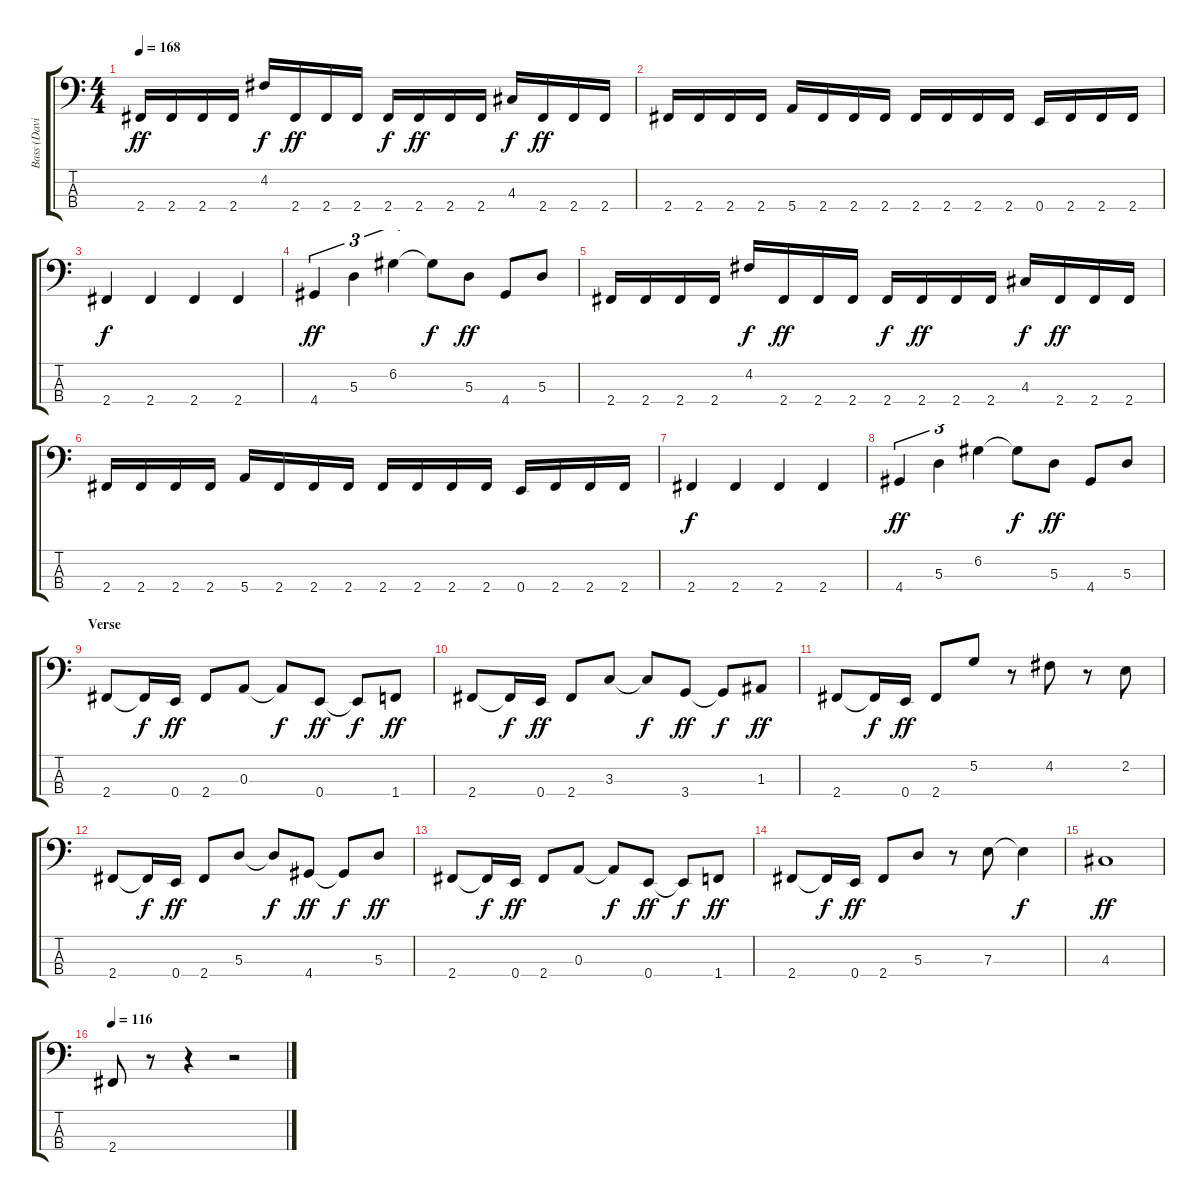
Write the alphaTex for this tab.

\track ("Bass (David Ellefson)" "Bass (Davi") {instrument electricbasspick}
\staff {score tabs}
\tuning (G2 D2 A1 E1) {hide}
\ts (4 4)
\tempo 168
\clef f4
\ks c
2.4.16{dy ff} 2.4.16 2.4.16 2.4.16 4.2.16{dy f} 2.4.16{dy ff} 2.4.16 2.4.16 2.4.16{dy f} 2.4.16{dy ff} 2.4.16 2.4.16 4.3.16{dy f} 2.4.16{dy ff} 2.4.16 2.4.16 |
2.4.16 2.4.16 2.4.16 2.4.16 5.4.16 2.4.16 2.4.16 2.4.16 2.4.16 2.4.16 2.4.16 2.4.16 0.4.16 2.4.16 2.4.16 2.4.16 |
2.4.4{dy f} 2.4.4 2.4.4 2.4.4 |
4.4.4{tu (3 2) dy ff} 5.3.4{tu (3 2)} 6.2.4{tu (3 2)} 6.2{t}.8{dy f} 5.3.8{dy ff} 4.4.8 5.3.8 |
2.4.16 2.4.16 2.4.16 2.4.16 4.2.16{dy f} 2.4.16{dy ff} 2.4.16 2.4.16 2.4.16{dy f} 2.4.16{dy ff} 2.4.16 2.4.16 4.3.16{dy f} 2.4.16{dy ff} 2.4.16 2.4.16 |
2.4.16 2.4.16 2.4.16 2.4.16 5.4.16 2.4.16 2.4.16 2.4.16 2.4.16 2.4.16 2.4.16 2.4.16 0.4.16 2.4.16 2.4.16 2.4.16 |
2.4.4{dy f} 2.4.4 2.4.4 2.4.4 |
4.4.4{tu (3 2) dy ff} 5.3.4{tu (3 2)} 6.2.4{tu (3 2)} 6.2{t}.8{dy f} 5.3.8{dy ff} 4.4.8 5.3.8 |
\section ("" "Verse")
2.4.8 2.4{t}.16{dy f} 0.4.16{dy ff} 2.4.8 0.3.8 0.3{t}.8{dy f} 0.4.8{dy ff} 0.4{t}.8{dy f} 1.4.8{dy ff} |
2.4.8 2.4{t}.16{dy f} 0.4.16{dy ff} 2.4.8 3.3.8 3.3{t}.8{dy f} 3.4.8{dy ff} 3.4{t}.8{dy f} 1.3.8{dy ff} |
2.4.8 2.4{t}.16{dy f} 0.4.16{dy ff} 2.4.8 5.2.8 r.8 4.2.8 r.8 2.2.8 |
2.4.8 2.4{t}.16{dy f} 0.4.16{dy ff} 2.4.8 5.3.8 5.3{t}.8{dy f} 4.4.8{dy ff} 4.4{t}.8{dy f} 5.3.8{dy ff} |
2.4.8 2.4{t}.16{dy f} 0.4.16{dy ff} 2.4.8 0.3.8 0.3{t}.8{dy f} 0.4.8{dy ff} 0.4{t}.8{dy f} 1.4.8{dy ff} |
2.4.8 2.4{t}.16{dy f} 0.4.16{dy ff} 2.4.8 5.3.8 r.8 7.3.8 7.3{t}.4{dy f} |
4.3.1{dy ff} |
\tempo 116
2.4.8 r.8 r.4 r.2
